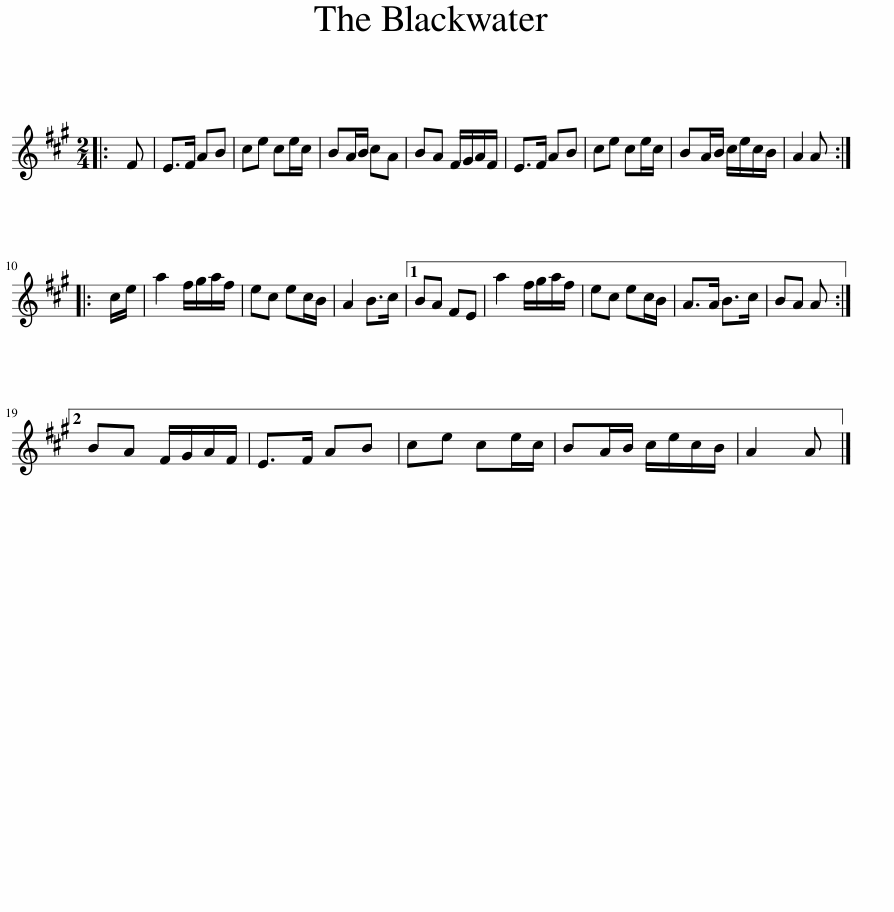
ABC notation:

X:1
L:1/8
M:2/4
I:linebreak $
K:A
V:1 treble
V:1
|: F | E>F AB | ce ce/c/ | BA/B/ cA | BA F/G/A/F/ | %5
 E>F AB | ce ce/c/ | BA/B/ c/e/c/B/ | A2 A ::$ c/e/ | %10
 a2 f/g/a/f/ | ec ec/B/ | A2 B>c |1 BA FE | a2 f/g/a/f/ | %15
 ec ec/B/ | A>A B>c | BA A :|2$ BA F/G/A/F/ | E>F AB | %20
 ce ce/c/ | BA/B/ c/e/c/B/ | A2 A |] %23
